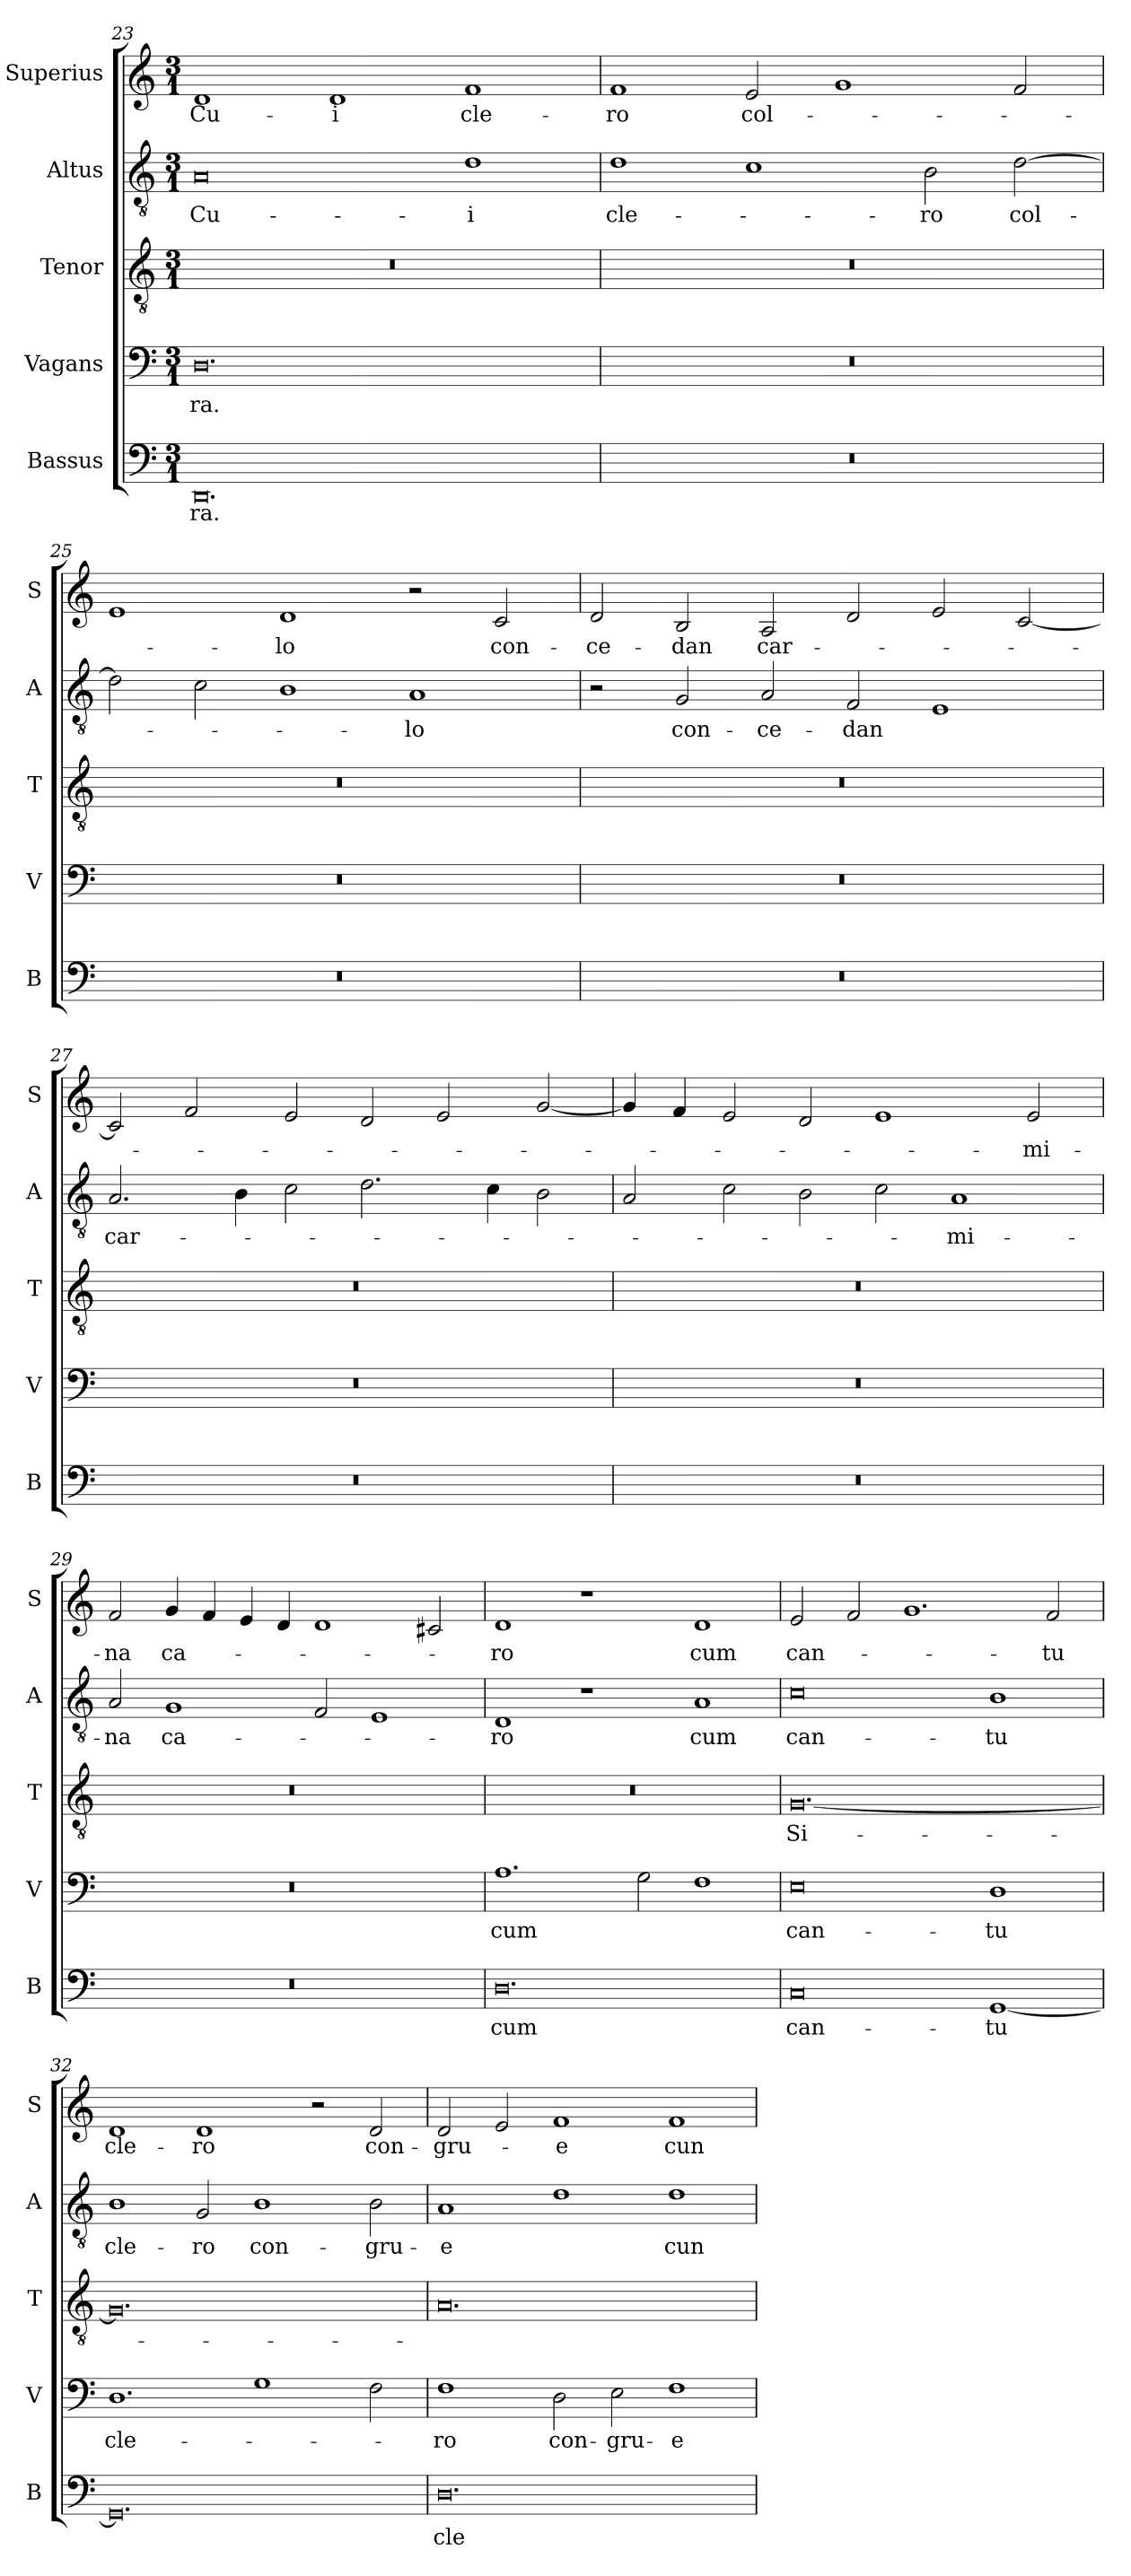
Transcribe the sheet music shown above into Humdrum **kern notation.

**kern	**text	**kern	**text	**kern	**text	**kern	**text	**kern	**text
*part5	*part5	*part4	*part4	*part3	*part3	*part2	*part2	*part1	*part1
*staff5	*staff5	*staff4	*staff4	*staff3	*staff3	*staff2	*staff2	*staff1	*staff1
*I"Bassus	*	*I"Vagans	*	*I"Tenor	*	*I"Altus	*	*I"Superius	*
*I'B	*	*I'V	*	*I'T	*	*I'A	*	*I'S	*
*clefF4	*	*clefF4	*	*clefGv2	*	*clefGv2	*	*clefG2	*
*k[]	*	*k[]	*	*k[]	*	*k[]	*	*k[]	*
*M3/1	*	*M3/1	*	*M3/1	*	*M3/1	*	*M3/1	*
=23	=23	=23	=23	=23	=23	=23	=23	=23	=23
0.DD	-ra.	0.D	-ra.	0.r	.	0A	Cu-	1d	Cu-
.	.	.	.	.	.	.	.	1d	-i
.	.	.	.	.	.	1d	-i	1f	cle-
=24	=24	=24	=24	=24	=24	=24	=24	=24	=24
0.r	.	0.r	.	0.r	.	1d	cle-	1f	-ro
.	.	.	.	.	.	1c	.	2e/	col-
.	.	.	.	.	.	.	.	1g	.
.	.	.	.	.	.	2B\	-ro	.	.
.	.	.	.	.	.	[2d\	col-	2f/	.
=25	=25	=25	=25	=25	=25	=25	=25	=25	=25
0.r	.	0.r	.	0.r	.	2d\]	.	1e	.
.	.	.	.	.	.	2c\	.	.	.
.	.	.	.	.	.	1B	.	1d	-lo
.	.	.	.	.	.	1A	-lo	2r	.
.	.	.	.	.	.	.	.	2c/	con-
=26	=26	=26	=26	=26	=26	=26	=26	=26	=26
0.r	.	0.r	.	0.r	.	2r	.	2d/	-ce-
.	.	.	.	.	.	2G/	con-	2B/	-dan
.	.	.	.	.	.	2A/	-ce-	2A/	car-
.	.	.	.	.	.	2F/	-dan	2d/	.
.	.	.	.	.	.	1E	.	2e/	.
.	.	.	.	.	.	.	.	[2c/	.
=27	=27	=27	=27	=27	=27	=27	=27	=27	=27
0.r	.	0.r	.	0.r	.	2.A/	car-	2c/]	.
.	.	.	.	.	.	.	.	2f/	.
.	.	.	.	.	.	4B\	.	.	.
.	.	.	.	.	.	2c\	.	2e/	.
.	.	.	.	.	.	2.d\	.	2d/	.
.	.	.	.	.	.	.	.	2e/	.
.	.	.	.	.	.	4c\	.	.	.
.	.	.	.	.	.	2B\	.	[2g/	.
=28	=28	=28	=28	=28	=28	=28	=28	=28	=28
0.r	.	0.r	.	0.r	.	2A/	.	4g/]	.
.	.	.	.	.	.	.	.	4f/	.
.	.	.	.	.	.	2c\	.	2e/	.
.	.	.	.	.	.	2B\	.	2d/	.
.	.	.	.	.	.	2c\	.	1e	.
.	.	.	.	.	.	1A	-mi-	.	.
.	.	.	.	.	.	.	.	2e/	-mi-
=29	=29	=29	=29	=29	=29	=29	=29	=29	=29
0.r	.	0.r	.	0.r	.	2A/	-na	2f/	-na
.	.	.	.	.	.	1G	ca-	4g/	ca-
.	.	.	.	.	.	.	.	4f/	.
.	.	.	.	.	.	.	.	4e/	.
.	.	.	.	.	.	.	.	4d/	.
.	.	.	.	.	.	2F/	.	1d	.
.	.	.	.	.	.	1E	.	.	.
.	.	.	.	.	.	.	.	2c#X/	.
=30	=30	=30	=30	=30	=30	=30	=30	=30	=30
0.D	cum	1.A	cum	0.r	.	1D	-ro	1d	-ro
.	.	.	.	.	.	1r	.	1r	.
.	.	2G\	.	.	.	.	.	.	.
.	.	1F	.	.	.	1A	cum	1d	cum
=31	=31	=31	=31	=31	=31	=31	=31	=31	=31
0C	can-	0E	can-	[0.G	Si-	0c	can-	2e/	can-
.	.	.	.	.	.	.	.	2f/	.
.	.	.	.	.	.	.	.	1.g	.
[1GG	-tu	1D	-tu	.	.	1B	-tu	.	.
.	.	.	.	.	.	.	.	2f/	-tu
=32	=32	=32	=32	=32	=32	=32	=32	=32	=32
0.GG]	.	1.D	cle-	0.G]	.	1B	cle-	1d	cle-
.	.	.	.	.	.	2G/	-ro	1d	-ro
.	.	1G	.	.	.	1B	con-	.	.
.	.	.	.	.	.	.	.	2r	.
.	.	2F\	.	.	.	2B\	-gru-	2d/	con-
=33	=33	=33	=33	=33	=33	=33	=33	=33	=33
0.D	cle-	1F	-ro	0.A	.	1A	-e	2d/	-gru-
.	.	.	.	.	.	.	.	2e/	.
.	.	2D\	con-	.	.	1d	.	1f	-e
.	.	2E\	-gru-	.	.	.	.	.	.
.	.	1F	-e	.	.	1d	cun-	1f	cun-
=	=	=	=	=	=	=	=	=	=
*-	*-	*-	*-	*-	*-	*-	*-	*-	*-
